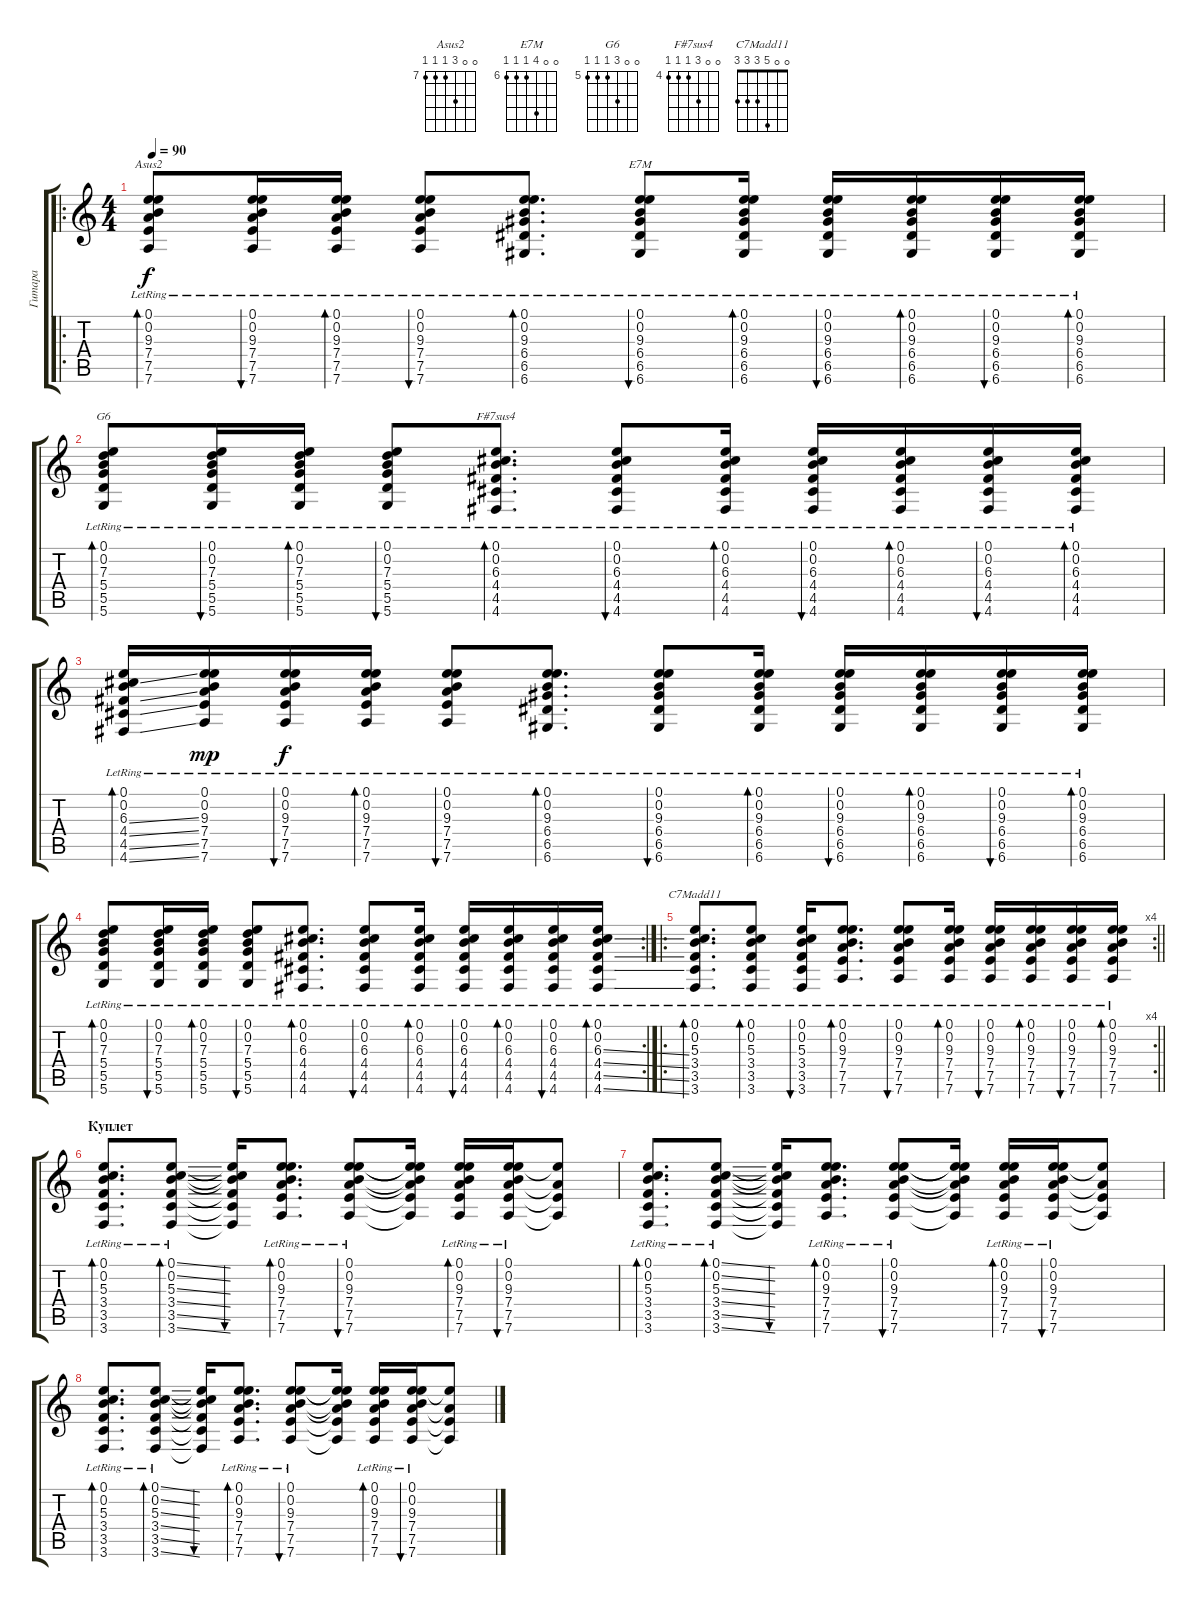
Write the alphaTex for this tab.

\track ("Гитара" "Гитара") {instrument acousticguitarsteel}
\staff {score tabs}
\tuning (E4 B3 G3 D3 A2 D2) {hide}
\chord ("Asus2" 0 0 9 7 7 7) {firstfret 7}
\chord ("E7M" 0 0 9 6 6 6) {firstfret 6}
\chord ("G6" 0 0 7 5 5 5) {firstfret 5}
\chord ("F#7sus4" 0 0 6 4 4 4) {firstfret 4}
\chord ("C7Madd11" 0 0 5 3 3 3)
\ro
\ts (4 4)
\tempo 90
\clef g2
\ks c
(0.1{lr} 0.2{lr} 9.3{lr} 7.4{lr} 7.5{lr} 7.6{lr}).8{bd 60 ch "Asus2" dy f instrument acousticguitarsteel} (0.1{lr} 0.2{lr} 9.3{lr} 7.4{lr} 7.5{lr} 7.6{lr}).16{bu 60} (0.1{lr} 0.2{lr} 9.3{lr} 7.4{lr} 7.5{lr} 7.6{lr}).16{bd 60} (0.1{lr} 0.2{lr} 9.3{lr} 7.4{lr} 7.5{lr} 7.6{lr}).8{bu 60} (0.1{lr} 0.2{lr} 9.3{lr} 6.4{lr} 6.5{lr} 6.6{lr}).8{d bd 60} (0.1{lr} 0.2{lr} 9.3{lr} 6.4{lr} 6.5{lr} 6.6{lr}).8{bu 60 ch "E7M"} (0.1{lr} 0.2{lr} 9.3{lr} 6.4{lr} 6.5{lr} 6.6{lr}).16{bd 60} (0.1{lr} 0.2{lr} 9.3{lr} 6.4{lr} 6.5{lr} 6.6{lr}).16{bu 60} (0.1{lr} 0.2{lr} 9.3{lr} 6.4{lr} 6.5{lr} 6.6{lr}).16{bd 60} (0.1{lr} 0.2{lr} 9.3{lr} 6.4{lr} 6.5{lr} 6.6{lr}).16{bu 60} (0.1{lr} 0.2{lr} 9.3{lr} 6.4{lr} 6.5{lr} 6.6{lr}).16{bd 60} |
(0.1{lr} 0.2{lr} 7.3{lr} 5.4{lr} 5.5{lr} 5.6{lr}).8{bd 60 ch "G6"} (0.1{lr} 0.2{lr} 7.3{lr} 5.4{lr} 5.5{lr} 5.6{lr}).16{bu 60} (0.1{lr} 0.2{lr} 7.3{lr} 5.4{lr} 5.5{lr} 5.6{lr}).16{bd 60} (0.1{lr} 0.2{lr} 7.3{lr} 5.4{lr} 5.5{lr} 5.6{lr}).8{bu 60} (0.1{lr} 0.2{lr} 6.3{lr} 4.4{lr} 4.5{lr} 4.6{lr}).8{d bd 60 ch "F#7sus4"} (0.1{lr} 0.2{lr} 6.3{lr} 4.4{lr} 4.5{lr} 4.6{lr}).8{bu 60} (0.1{lr} 0.2{lr} 6.3{lr} 4.4{lr} 4.5{lr} 4.6{lr}).16{bd 60} (0.1{lr} 0.2{lr} 6.3{lr} 4.4{lr} 4.5{lr} 4.6{lr}).16{bu 60} (0.1{lr} 0.2{lr} 6.3{lr} 4.4{lr} 4.5{lr} 4.6{lr}).16{bd 60} (0.1{lr} 0.2{lr} 6.3{lr} 4.4{lr} 4.5{lr} 4.6{lr}).16{bu 60} (0.1{lr} 0.2{lr} 6.3{lr} 4.4{lr} 4.5{lr} 4.6{lr}).16{bd 60} |
(0.1{lr} 0.2{lr} 6.3{ss lr} 4.4{ss lr} 4.5{ss lr} 4.6{ss lr}).16{bd 60} (0.1{lr} 0.2{lr} 9.3{lr} 7.4{lr} 7.5{lr} 7.6{lr}).16{dy mp} (0.1{lr} 0.2{lr} 9.3{lr} 7.4{lr} 7.5{lr} 7.6{lr}).16{bu 60 dy f} (0.1{lr} 0.2{lr} 9.3{lr} 7.4{lr} 7.5{lr} 7.6{lr}).16{bd 60} (0.1{lr} 0.2{lr} 9.3{lr} 7.4{lr} 7.5{lr} 7.6{lr}).8{bu 60} (0.1{lr} 0.2{lr} 9.3{lr} 6.4{lr} 6.5{lr} 6.6{lr}).8{d bd 60} (0.1{lr} 0.2{lr} 9.3{lr} 6.4{lr} 6.5{lr} 6.6{lr}).8{bu 60} (0.1{lr} 0.2{lr} 9.3{lr} 6.4{lr} 6.5{lr} 6.6{lr}).16{bd 60} (0.1{lr} 0.2{lr} 9.3{lr} 6.4{lr} 6.5{lr} 6.6{lr}).16{bu 60} (0.1{lr} 0.2{lr} 9.3{lr} 6.4{lr} 6.5{lr} 6.6{lr}).16{bd 60} (0.1{lr} 0.2{lr} 9.3{lr} 6.4{lr} 6.5{lr} 6.6{lr}).16{bu 60} (0.1{lr} 0.2{lr} 9.3{lr} 6.4{lr} 6.5{lr} 6.6{lr}).16{bd 60} |
\rc 2
(0.1{lr} 0.2{lr} 7.3{lr} 5.4{lr} 5.5{lr} 5.6{lr}).8{bd 60} (0.1{lr} 0.2{lr} 7.3{lr} 5.4{lr} 5.5{lr} 5.6{lr}).16{bu 60} (0.1{lr} 0.2{lr} 7.3{lr} 5.4{lr} 5.5{lr} 5.6{lr}).16{bd 60} (0.1{lr} 0.2{lr} 7.3{lr} 5.4{lr} 5.5{lr} 5.6{lr}).8{bu 60} (0.1{lr} 0.2{lr} 6.3{lr} 4.4{lr} 4.5{lr} 4.6{lr}).8{d bd 60} (0.1{lr} 0.2{lr} 6.3{lr} 4.4{lr} 4.5{lr} 4.6{lr}).8{bu 60} (0.1{lr} 0.2{lr} 6.3{lr} 4.4{lr} 4.5{lr} 4.6{lr}).16{bd 60} (0.1{lr} 0.2{lr} 6.3{lr} 4.4{lr} 4.5{lr} 4.6{lr}).16{bu 60} (0.1{lr} 0.2{lr} 6.3{lr} 4.4{lr} 4.5{lr} 4.6{lr}).16{bd 60} (0.1{lr} 0.2{lr} 6.3{lr} 4.4{lr} 4.5{lr} 4.6{lr}).16{bu 60} (0.1{lr} 0.2{lr} 6.3{ss lr} 4.4{ss lr} 4.5{ss lr} 4.6{ss lr}).16{bd 60} |
\ro
\rc 4
\barLineRight lightlight
(0.1{lr} 0.2{lr} 5.3{lr} 3.4{lr} 3.5{lr} 3.6{lr}).8{d bd 60 ch "C7Madd11"} (0.1{lr} 0.2{lr} 5.3{lr} 3.4{lr} 3.5{lr} 3.6{lr}).8{bd 60} (0.1{lr} 0.2{lr} 5.3{lr} 3.4{lr} 3.5{lr} 3.6{lr}).16{bu 60} (0.1{lr} 0.2{lr} 9.3{lr} 7.4{lr} 7.5{lr} 7.6{lr}).8{d bd 60} (0.1{lr} 0.2{lr} 9.3{lr} 7.4{lr} 7.5{lr} 7.6{lr}).8{bu 60} (0.1{lr} 0.2{lr} 9.3{lr} 7.4{lr} 7.5{lr} 7.6{lr}).16{bd 60} (0.1{lr} 0.2{lr} 9.3{lr} 7.4{lr} 7.5{lr} 7.6{lr}).16{bu 60} (0.1{lr} 0.2{lr} 9.3{lr} 7.4{lr} 7.5{lr} 7.6{lr}).16{bd 60} (0.1{lr} 0.2{lr} 9.3{lr} 7.4{lr} 7.5{lr} 7.6{lr}).16{bu 60} (0.1{lr} 0.2{lr} 9.3{lr} 7.4{lr} 7.5{lr} 7.6{lr}).16{bd 60} |
\section ("" "Куплет")
(0.1{lr} 0.2{lr} 5.3{lr} 3.4{lr} 3.5{lr} 3.6{lr}).8{d bd 60} (0.1{ss lr} 0.2{ss lr} 5.3{ss lr} 3.4{ss lr} 3.5{ss lr} 3.6{ss lr}).8{bd 60} (0.1{t} 0.2{t} 5.3{t} 3.4{t} 3.5{t} 3.6{t}).16{bu 60} (0.1{lr} 0.2{lr} 9.3{lr} 7.4{lr} 7.5{lr} 7.6{lr}).8{d bd 60} (0.1{lr} 0.2{lr} 9.3{lr} 7.4{lr} 7.5{lr} 7.6{lr}).8{bu 60} (0.1{t} 0.2{t} 9.3{t} 7.4{t} 7.5{t} 7.6{t}).16 (0.1{lr} 0.2{lr} 9.3{lr} 7.4{lr} 7.5{lr} 7.6{lr}).16{bd 60} (0.1{lr} 0.2{lr} 9.3{lr} 7.4{lr} 7.5{lr} 7.6{lr}).16{bu 60} (9.3{t} 7.4{t} 7.5{t} 7.6{t}).8 |
(0.1{lr} 0.2{lr} 5.3{lr} 3.4{lr} 3.5{lr} 3.6{lr}).8{d bd 60} (0.1{ss lr} 0.2{ss lr} 5.3{ss lr} 3.4{ss lr} 3.5{ss lr} 3.6{ss lr}).8{bd 60} (0.1{t} 0.2{t} 5.3{t} 3.4{t} 3.5{t} 3.6{t}).16{bu 60} (0.1{lr} 0.2{lr} 9.3{lr} 7.4{lr} 7.5{lr} 7.6{lr}).8{d bd 60} (0.1{lr} 0.2{lr} 9.3{lr} 7.4{lr} 7.5{lr} 7.6{lr}).8{bu 60} (0.1{t} 0.2{t} 9.3{t} 7.4{t} 7.5{t} 7.6{t}).16 (0.1{lr} 0.2{lr} 9.3{lr} 7.4{lr} 7.5{lr} 7.6{lr}).16{bd 60} (0.1{lr} 0.2{lr} 9.3{lr} 7.4{lr} 7.5{lr} 7.6{lr}).16{bu 60} (9.3{t} 7.4{t} 7.5{t} 7.6{t}).8 |
(0.1{lr} 0.2{lr} 5.3{lr} 3.4{lr} 3.5{lr} 3.6{lr}).8{d bd 60} (0.1{ss lr} 0.2{ss lr} 5.3{ss lr} 3.4{ss lr} 3.5{ss lr} 3.6{ss lr}).8{bd 60} (0.1{t} 0.2{t} 5.3{t} 3.4{t} 3.5{t} 3.6{t}).16{bu 60} (0.1{lr} 0.2{lr} 9.3{lr} 7.4{lr} 7.5{lr} 7.6{lr}).8{d bd 60} (0.1{lr} 0.2{lr} 9.3{lr} 7.4{lr} 7.5{lr} 7.6{lr}).8{bu 60} (0.1{t} 0.2{t} 9.3{t} 7.4{t} 7.5{t} 7.6{t}).16 (0.1{lr} 0.2{lr} 9.3{lr} 7.4{lr} 7.5{lr} 7.6{lr}).16{bd 60} (0.1{lr} 0.2{lr} 9.3{lr} 7.4{lr} 7.5{lr} 7.6{lr}).16{bu 60} (9.3{t} 7.4{t} 7.5{t} 7.6{t}).8
